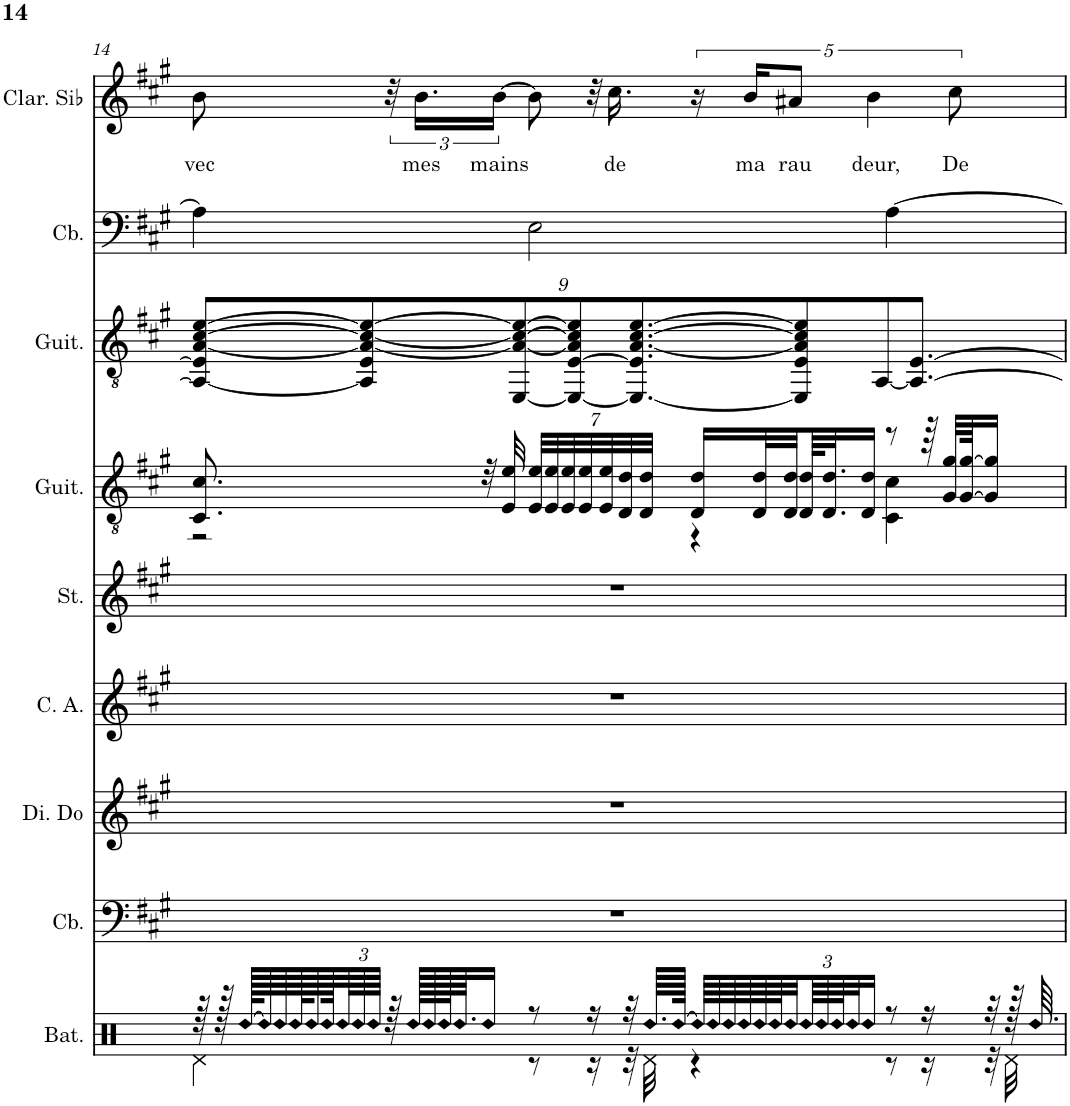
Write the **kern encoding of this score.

**kern	**kern	**kern	**kern	**kern	**kern	**kern	**kern	**kern	**text
*part9	*part8	*part7	*part6	*part5	*part4	*part3	*part2	*part1	*part1
*staff9	*staff8	*staff7	*staff6	*staff5	*staff4	*staff3	*staff2	*staff1	*staff1
*I"Batterie, Drums	*I"Contrebasse, Acoustic Bass	*I"Dizi en Do, Piccolo	*I"Cor anglais, English Horn	*I"Cordes, String Ensemble 2	*I"Guitare acoustique, Acoustic Guitar (steel)	*I"Guitare classique, Acoustic Guitar (nylon)	*I"Contrebasse, Acoustic Bass	*I"Clarinette en Sib	*
*I'Bat.	*I'Cb.	*I'Di. Do	*I'C. A.	*I'St.	*I'Guit.	*I'Guit.	*I'Cb.	*I'Clar. Sib	*
!!LO:PB:g=z
*clefX	*clefF4	*clefG2	*clefG2	*clefG2	*clefGv2	*clefGv2	*clefF4	*clefG2	*
*	*Trd7c12	*Trd-7c-12	*Trd4c7	*	*	*	*Trd7c12	*Trd1c2	*
*k[]	*k[f#c#g#]	*k[f#c#g#]	*k[f#c#g#]	*k[f#c#g#]	*k[f#c#g#]	*k[f#c#g#]	*k[f#c#g#]	*k[f#c#g#]	*
*M4/4	*M4/4	*M4/4	*M4/4	*M4/4	*M4/4	*M4/4	*M4/4	*M4/4	*
=14	=14	=14	=14	=14	=14	=14	=14	=14	=14
*^	*	*	*	*	*^	*	*	*	*
*	*	*	*	*	*	*	*	*Xbrackettup	*	*	*
!	!	!	!	!	!	!	!	!	!	!	!LO:LY:b
64r	4Rd\	1r	1r	1r	1r	8.C#/ 8.c#/	2r	9AA/_ 9E/] [9A/ [9c#/ [9e/L	4A\]	8b\	vec
128r	.	.	.	.	.	.	.	.	.	.	.
!LO:N:head=diamond	!	!	!	!	!	!	!	!	!	!	!
[128Rdd/KLLLL	.	.	.	.	.	.	.	.	.	.	.
!LO:N:head=diamond	!	!	!	!	!	!	!	!	!	!	!
64Rdd/]	.	.	.	.	.	.	.	.	.	.	.
!LO:N:head=diamond	!	!	!	!	!	!	!	!	!	!	!
64Rdd/	.	.	.	.	.	.	.	.	.	.	.
!LO:N:head=diamond	!	!	!	!	!	!	!	!	!	!	!
128Rdd/K	.	.	.	.	.	.	.	.	.	.	.
!LO:N:head=diamond	!	!	!	!	!	!	!	!	!	!	!
64Rdd/	.	.	.	.	.	.	.	.	.	.	.
!LO:N:head=diamond	!	!	!	!	!	!	!	!	!	!	!
128Rdd/K	.	.	.	.	.	.	.	.	.	.	.
*Xbrackettup	*	*	*	*	*	*	*	*	*	*	*
!LO:N:head=diamond	!	!	!	!	!	!	!	!	!	!	!
96Rdd/	.	.	.	.	.	.	.	.	.	.	.
!LO:N:head=diamond	!	!	!	!	!	!	!	!	!	!	!
96Rdd/	.	.	.	.	.	.	.	.	.	.	.
.	.	.	.	.	.	.	.	9AA/] 9E/ 9A/_ 9c#/_ 9e/_	.	.	.
!LO:N:head=diamond	!	!	!	!	!	!	!	!	!	!	!
96Rdd/JJJJ	.	.	.	.	.	.	.	.	.	.	.
64r	.	.	.	.	.	.	.	.	.	48r	.
!LO:N:head=diamond	!	!	!	!	!	!	!	!	!	!	!
128Rdd/LLLLL	.	.	.	.	.	.	.	.	.	.	.
!	!	!	!	!	!	!	!	!	!	!	!LO:LY:b
.	.	.	.	.	.	.	.	.	.	24.b\LL	mes
!LO:N:head=diamond	!	!	!	!	!	!	!	!	!	!	!
128Rdd/	.	.	.	.	.	.	.	.	.	.	.
!LO:N:head=diamond	!	!	!	!	!	!	!	!	!	!	!
128Rdd/J	.	.	.	.	.	.	.	.	.	.	.
!LO:N:head=diamond	!	!	!	!	!	!	!	!	!	!	!
64.Rdd/JJ	.	.	.	.	.	.	.	.	.	.	.
!LO:N:head=diamond	!	!	!	!	!	!	!	!	!	!	!
16Rdd/JJ	.	.	.	.	.	32r	.	.	.	.	.
!	!	!	!	!	!	!	!	!	!	!	!LO:LY:b
.	.	.	.	.	.	.	.	.	.	[24b\JJ	mains
.	.	.	.	.	.	32E/ 32e/	.	.	.	.	.
.	.	.	.	.	.	.	.	[9EE/ 9A/_ 9c#/_ 9e/_	.	.	.
*	*	*	*	*	*	*Xbrackettup	*	*	*	*	*
8r	8r	.	.	.	.	28E/ 28e/LLL	.	.	2E\	8b\]	.
.	.	.	.	.	.	28E/ 28e/	.	.	.	.	.
.	.	.	.	.	.	28E/ 28e/	.	.	.	.	.
.	.	.	.	.	.	.	.	9EE/_ [9E/ 9A/] 9c#/] 9e/]	.	.	.
.	.	.	.	.	.	28E/ 28e/	.	.	.	.	.
16r	16r	.	.	.	.	.	.	.	.	32r	.
.	.	.	.	.	.	28E/ 28e/	.	.	.	.	.
!	!	!	!	!	!	!	!	!	!	!	!LO:LY:b
.	.	.	.	.	.	.	.	.	.	16.cc#\	de
.	.	.	.	.	.	28D/ 28d/	.	.	.	.	.
32r	32r	.	.	.	.	.	.	.	.	.	.
.	.	.	.	.	.	.	.	9.EE/_ 9.E/] [9.A/ [9.c#/ [9.e/	.	.	.
.	.	.	.	.	.	28D/ 28d/JJJ	.	.	.	.	.
!LO:N:head=diamond	!	!	!	!	!	!	!	!	!	!	!
64.Rdd/LLLL	32Rd\	.	.	.	.	.	.	.	.	.	.
!LO:N:head=diamond	!	!	!	!	!	!	!	!	!	!	!
[128Rdd/JJJJk	.	.	.	.	.	.	.	.	.	.	.
!LO:N:head=diamond	!	!	!	!	!	!	!	!	!	!	!
64Rdd/LLLL]	4r	.	.	.	.	16D/ 16d/LL	4r	.	.	20r	.
!LO:N:head=diamond	!	!	!	!	!	!	!	!	!	!	!
64Rdd/	.	.	.	.	.	.	.	.	.	.	.
!LO:N:head=diamond	!	!	!	!	!	!	!	!	!	!	!
64Rdd/	.	.	.	.	.	.	.	.	.	.	.
!LO:N:head=diamond	!	!	!	!	!	!	!	!	!	!	!
64Rdd/	.	.	.	.	.	.	.	.	.	.	.
!	!	!	!	!	!	!	!	!	!	!	!LO:LY:b
.	.	.	.	.	.	.	.	.	.	20b/KL	ma
!LO:N:head=diamond	!	!	!	!	!	!	!	!	!	!	!
64Rdd/	.	.	.	.	.	32D/ 32d/L	.	.	.	.	.
!LO:N:head=diamond	!	!	!	!	!	!	!	!	!	!	!
64Rdd/J	.	.	.	.	.	.	.	.	.	.	.
!LO:N:head=diamond	!	!	!	!	!	!	!	!	!	!	!
32Rdd/	.	.	.	.	.	32D/ 32d/	.	.	.	.	.
!	!	!	!	!	!	!	!	!	!	!	!LO:LY:b
.	.	.	.	.	.	.	.	.	.	10a#X/J	rau
.	.	.	.	.	.	.	.	9EE/] 9E/ 9A/] 9c#/] 9e/]	.	.	.
!LO:N:head=diamond	!	!	!	!	!	!	!	!	!	!	!
96Rdd/L	.	.	.	.	.	64D/ 64d/K	.	.	.	.	.
!LO:N:head=diamond	!	!	!	!	!	!	!	!	!	!	!
96Rdd/	.	.	.	.	.	.	.	.	.	.	.
.	.	.	.	.	.	32.D/ 32.d/J	.	.	.	.	.
!LO:N:head=diamond	!	!	!	!	!	!	!	!	!	!	!
96Rdd/J	.	.	.	.	.	.	.	.	.	.	.
!LO:N:head=diamond	!	!	!	!	!	!	!	!	!	!	!
32Rdd/J	.	.	.	.	.	.	.	.	.	.	.
!LO:N:head=diamond	!	!	!	!	!	!	!	!	!	!	!
16Rdd/JJ	.	.	.	.	.	16D/ 16d/JJ	.	.	.	.	.
!	!	!	!	!	!	!	!	!	!	!	!LO:LY:b
.	.	.	.	.	.	.	.	.	.	5b\	deur,
.	.	.	.	.	.	.	.	[9AA/	.	.	.
8r	8r	.	.	.	.	8r	4C#\ 4c#\	.	[4A\	.	.
.	.	.	.	.	.	.	.	9.AA/_ [9.E/J	.	.	.
16r	16r	.	.	.	.	64r	.	.	.	.	.
.	.	.	.	.	.	32G#/ 32g#/LLL	.	.	.	.	.
!	!	!	!	!	!	!	!	!	!	!	!LO:LY:b
.	.	.	.	.	.	.	.	.	.	10cc#\	De
.	.	.	.	.	.	[64G#/ [64g#/JK	.	.	.	.	.
32r	32r	.	.	.	.	16G#/] 16g#/]JJ	.	.	.	.	.
128r	32Rd\	.	.	.	.	.	.	.	.	.	.
!LO:N:head=diamond	!	!	!	!	!	!	!	!	!	!	!
64.Rdd/	.	.	.	.	.	.	.	.	.	.	.
*v	*v	*	*	*	*	*v	*v	*	*	*	*
=	=	=	=	=	=	=	=	=	=
*-	*-	*-	*-	*-	*-	*-	*-	*-	*-
